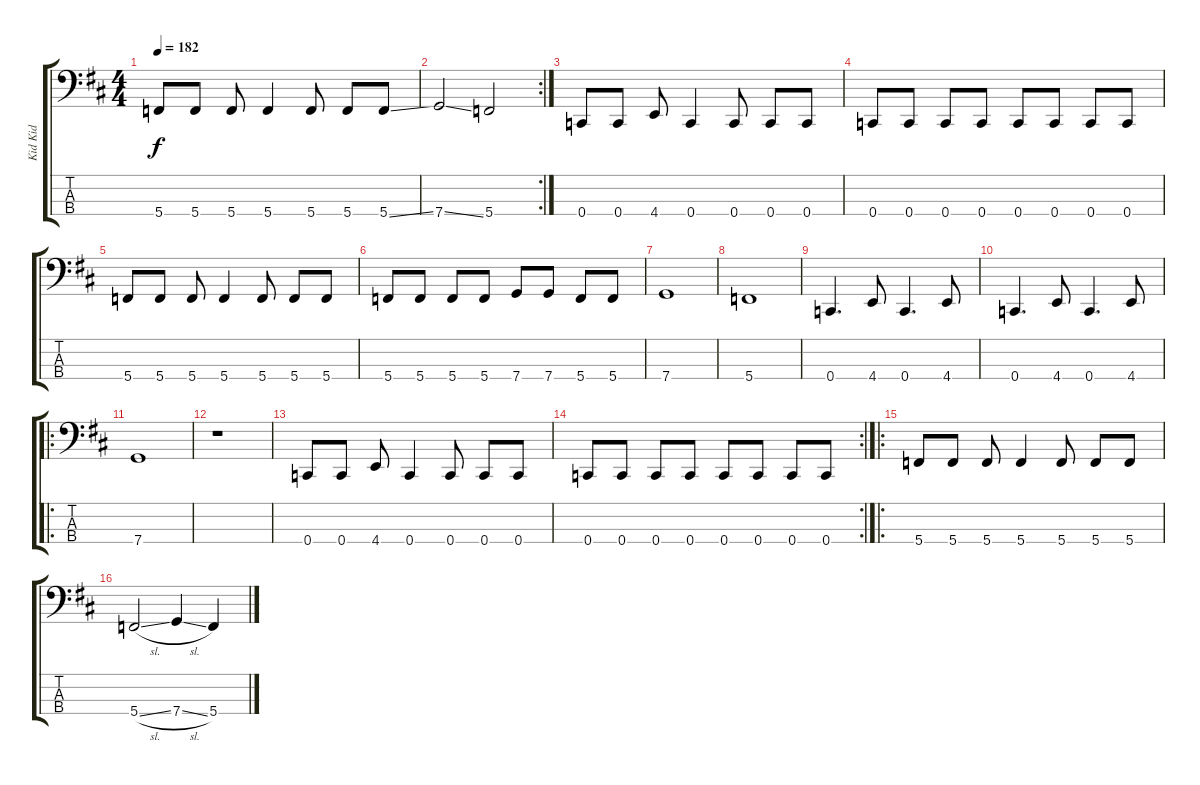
\track ("Kid Kid" "Kid Kid") {instrument electricbassfinger}
\staff {score tabs}
\tuning (F2 C2 G1 C1) {hide}
\ts (4 4)
\tempo 182
\clef f4
\ks d
5.4.8{dy f} 5.4.8 5.4.8 5.4.4 5.4.8 5.4.8 5.4{ss}.8 |
\rc 2
7.4{ss}.2 5.4.2 |
0.4.8 0.4.8 4.4.8 0.4.4 0.4.8 0.4.8 0.4.8 |
0.4.8 0.4.8 0.4.8 0.4.8 0.4.8 0.4.8 0.4.8 0.4.8 |
5.4.8 5.4.8 5.4.8 5.4.4 5.4.8 5.4.8 5.4.8 |
5.4.8 5.4.8 5.4.8 5.4.8 7.4.8 7.4.8 5.4.8 5.4.8 |
7.4.1 |
5.4.1 |
0.4.4{d} 4.4.8 0.4.4{d} 4.4.8 |
0.4.4{d} 4.4.8 0.4.4{d} 4.4.8 |
\ro
7.4.1 |
r.1 |
0.4.8 0.4.8 4.4.8 0.4.4 0.4.8 0.4.8 0.4.8 |
\rc 2
0.4.8 0.4.8 0.4.8 0.4.8 0.4.8 0.4.8 0.4.8 0.4.8 |
\ro
5.4.8 5.4.8 5.4.8 5.4.4 5.4.8 5.4.8 5.4.8 |
5.4{sl}.2 7.4{sl}.4 5.4.4
